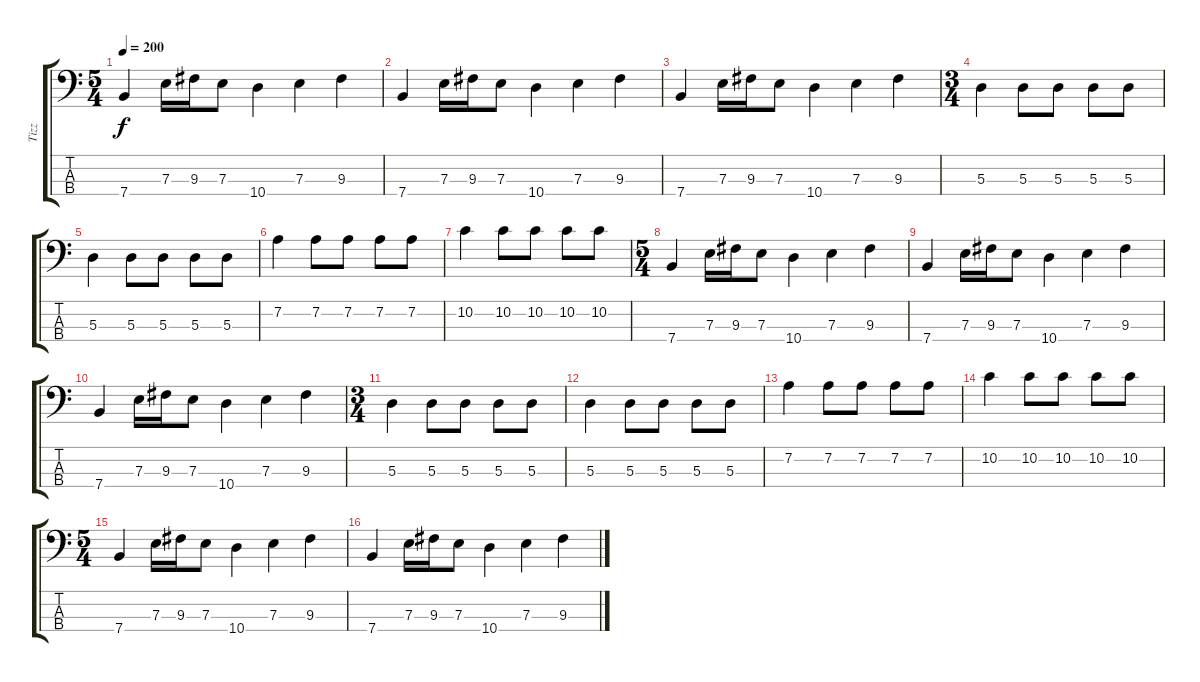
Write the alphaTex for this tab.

\track ("Tizz" "Tizz") {instrument electricbassfinger}
\staff {score tabs}
\tuning (G2 D2 A1 E1) {hide}
\ts (5 4)
\tempo 200
\clef f4
\ks c
7.4.4{dy f instrument electricbassfinger} 7.3.16 9.3.16 7.3.8 10.4.4 7.3.4 9.3.4 |
7.4.4 7.3.16 9.3.16 7.3.8 10.4.4 7.3.4 9.3.4 |
7.4.4 7.3.16 9.3.16 7.3.8 10.4.4 7.3.4 9.3.4 |
\ts (3 4)
5.3.4 5.3.8 5.3.8 5.3.8 5.3.8 |
5.3.4 5.3.8 5.3.8 5.3.8 5.3.8 |
7.2.4 7.2.8 7.2.8 7.2.8 7.2.8 |
10.2.4 10.2.8 10.2.8 10.2.8 10.2.8 |
\ts (5 4)
7.4.4 7.3.16 9.3.16 7.3.8 10.4.4 7.3.4 9.3.4 |
7.4.4 7.3.16 9.3.16 7.3.8 10.4.4 7.3.4 9.3.4 |
7.4.4 7.3.16 9.3.16 7.3.8 10.4.4 7.3.4 9.3.4 |
\ts (3 4)
5.3.4 5.3.8 5.3.8 5.3.8 5.3.8 |
5.3.4 5.3.8 5.3.8 5.3.8 5.3.8 |
7.2.4 7.2.8 7.2.8 7.2.8 7.2.8 |
10.2.4 10.2.8 10.2.8 10.2.8 10.2.8 |
\ts (5 4)
7.4.4 7.3.16 9.3.16 7.3.8 10.4.4 7.3.4 9.3.4 |
7.4.4 7.3.16 9.3.16 7.3.8 10.4.4 7.3.4 9.3.4
